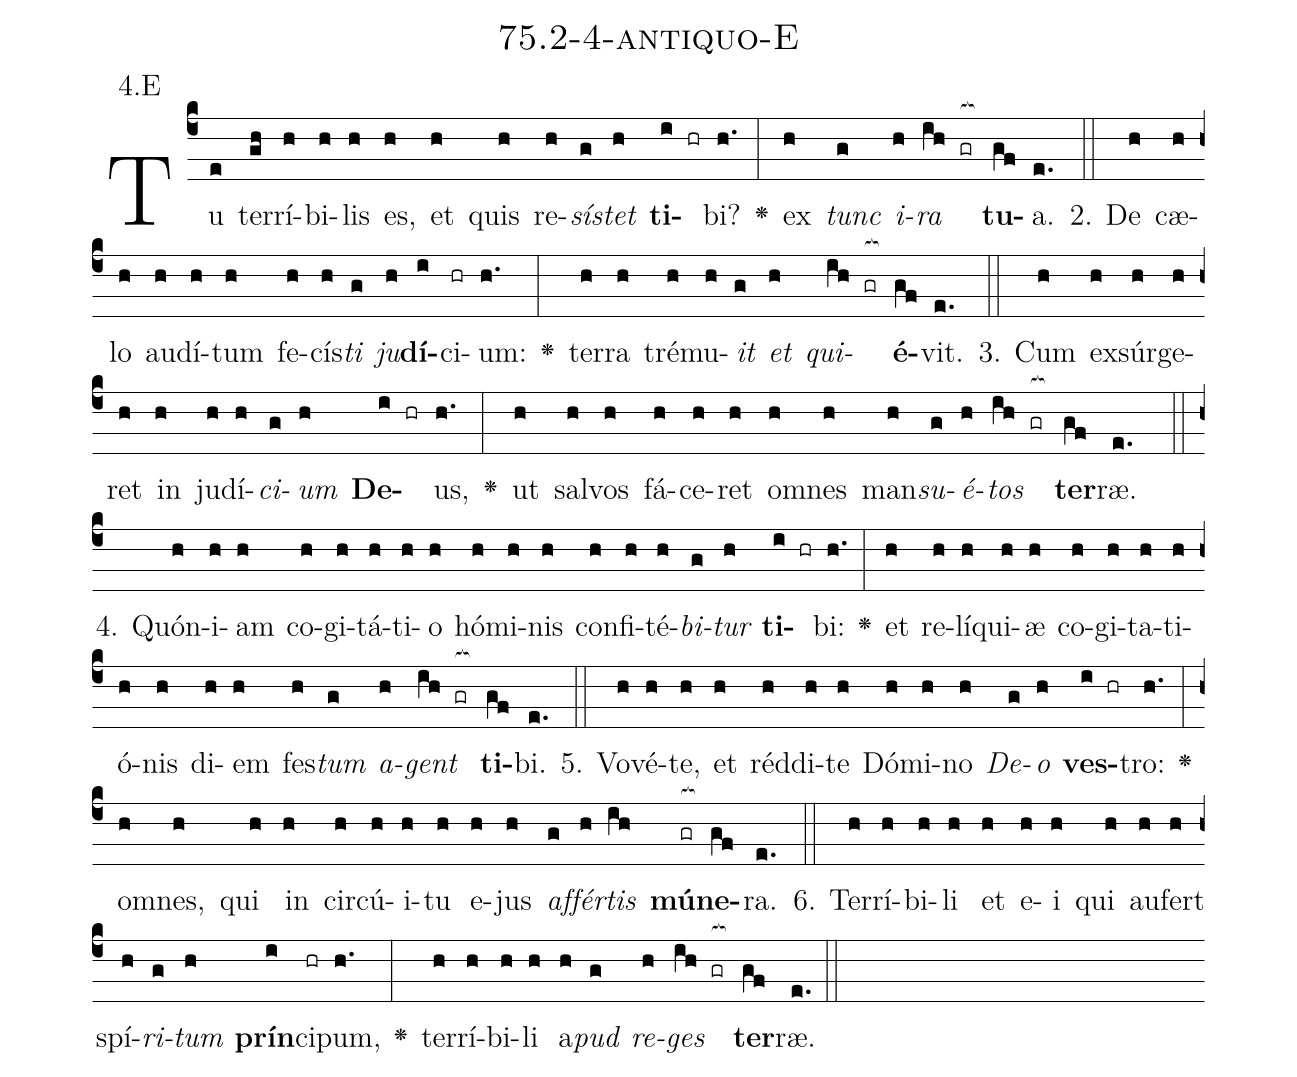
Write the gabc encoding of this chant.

name: 75.2-4-antiquo-E;
annotation: 4.E;
%%
(c4)Tu(e) ter(gh)rí(h)bi(h)lis(h) es,(h) et(h) quis(h) re(h)<i>sís</i>(g)<i>tet</i>(h) <b>ti</b>(i hr)bi?(h.) <v>\greheightstar</v>(:) ex(h) <i>tunc</i>(g) <i>i</i>(h)<i>ra</i>(ih gr[ocb:1{]) <b>tu</b>(gf[ocb:0}])a.(e.) (::)
2. De(h) cæ(h)lo(h) au(h)dí(h)tum(h) fe(h)cís(h)<i>ti</i>(g) <i>ju</i>(h)<b>dí</b>(i)ci(hr)um:(h.) <v>\greheightstar</v>(:) ter(h)ra(h) tré(h)mu(h)<i>it</i>(g) <i>et</i>(h) <i>qui</i>(ih gr[ocb:1{])<b>é</b>(gf[ocb:0}])vit.(e.) (::)
3. Cum(h) ex(h)súr(h)ge(h)ret(h) in(h) ju(h)dí(h)<i>ci</i>(g)<i>um</i>(h) <b>De</b>(i hr)us,(h.) <v>\greheightstar</v>(:) ut(h) sal(h)vos(h) fá(h)ce(h)ret(h) om(h)nes(h) man(h)<i>su</i>(g)<i>é</i>(h)<i>tos</i>(ih gr[ocb:1{]) <b>ter</b>(gf[ocb:0}])ræ.(e.) (::)
4. Quón(h)i(h)am(h) co(h)gi(h)tá(h)ti(h)o(h) hó(h)mi(h)nis(h) con(h)fi(h)té(h)<i>bi</i>(g)<i>tur</i>(h) <b>ti</b>(i hr)bi:(h.) <v>\greheightstar</v>(:) et(h) re(h)lí(h)qui(h)æ(h) co(h)gi(h)ta(h)ti(h)ó(h)nis(h) di(h)em(h) fes(h)<i>tum</i>(g) <i>a</i>(h)<i>gent</i>(ih gr[ocb:1{]) <b>ti</b>(gf[ocb:0}])bi.(e.) (::)
5. Vo(h)vé(h)te,(h) et(h) réd(h)di(h)te(h) Dó(h)mi(h)no(h) <i>De</i>(g)<i>o</i>(h) <b>ves</b>(i hr)tro:(h.) <v>\greheightstar</v>(:) om(h)nes,(h) qui(h) in(h) cir(h)cú(h)i(h)tu(h) e(h)jus(h) <i>af</i>(g)<i>fér</i>(h)<i>tis</i>(ih) <b>mú</b>(gr[ocb:1{])<b>ne</b>(gf[ocb:0}])ra.(e.) (::)
6. Ter(h)rí(h)bi(h)li(h) et(h) e(h)i(h) qui(h) au(h)fert(h) spí(h)<i>ri</i>(g)<i>tum</i>(h) <b>prín</b>(i)ci(hr)pum,(h.) <v>\greheightstar</v>(:) ter(h)rí(h)bi(h)li(h) a(h)<i>pud</i>(g) <i>re</i>(h)<i>ges</i>(ih gr[ocb:1{]) <b>ter</b>(gf[ocb:0}])ræ.(e.) (::)
